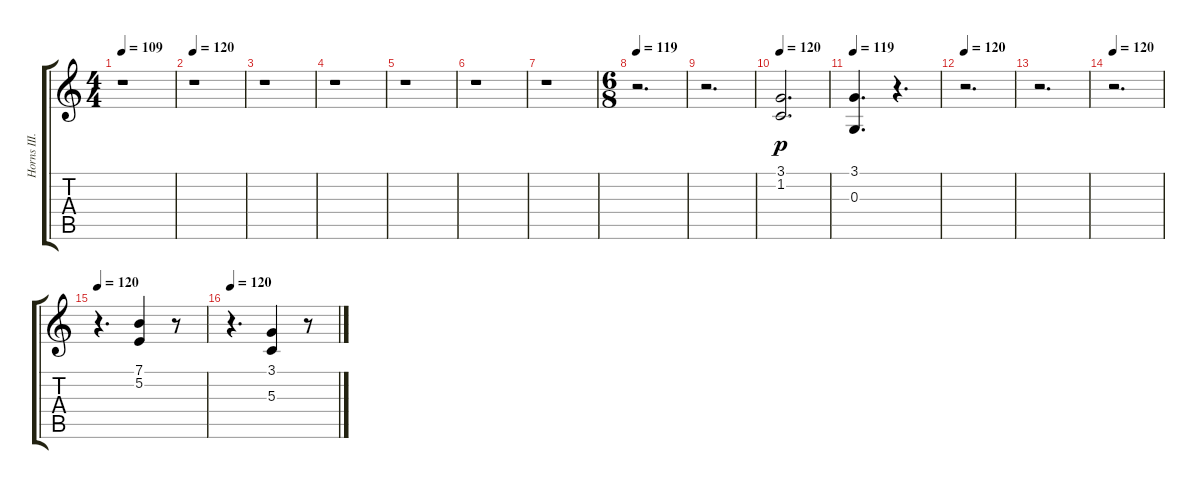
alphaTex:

\track ("Horns III., IV. C" "Horns III.") {instrument frenchhorn}
\staff {score tabs}
\tuning (E4 B3 G3 D3 A2 E2) {hide}
\ts (4 4)
\tempo 109
\clef g2
\ks c
r.1{dy f} |
\tempo 120
r.1 |
r.1 |
r.1 |
r.1 |
r.1 |
r.1 |
\ts (6 8)
\tempo 119
r.2{d} |
r.2{d} |
\tempo 120
(3.1 1.2).2{d dy p} |
\tempo 119
(3.1 0.3).4{d} r.4{d} |
\tempo 120
r.2{d} |
r.2{d} |
\tempo 120
r.2{d} |
\tempo 120
r.4{d} (7.1 5.2).4 r.8 |
\tempo 120
r.4{d} (3.1 5.3).4 r.8
